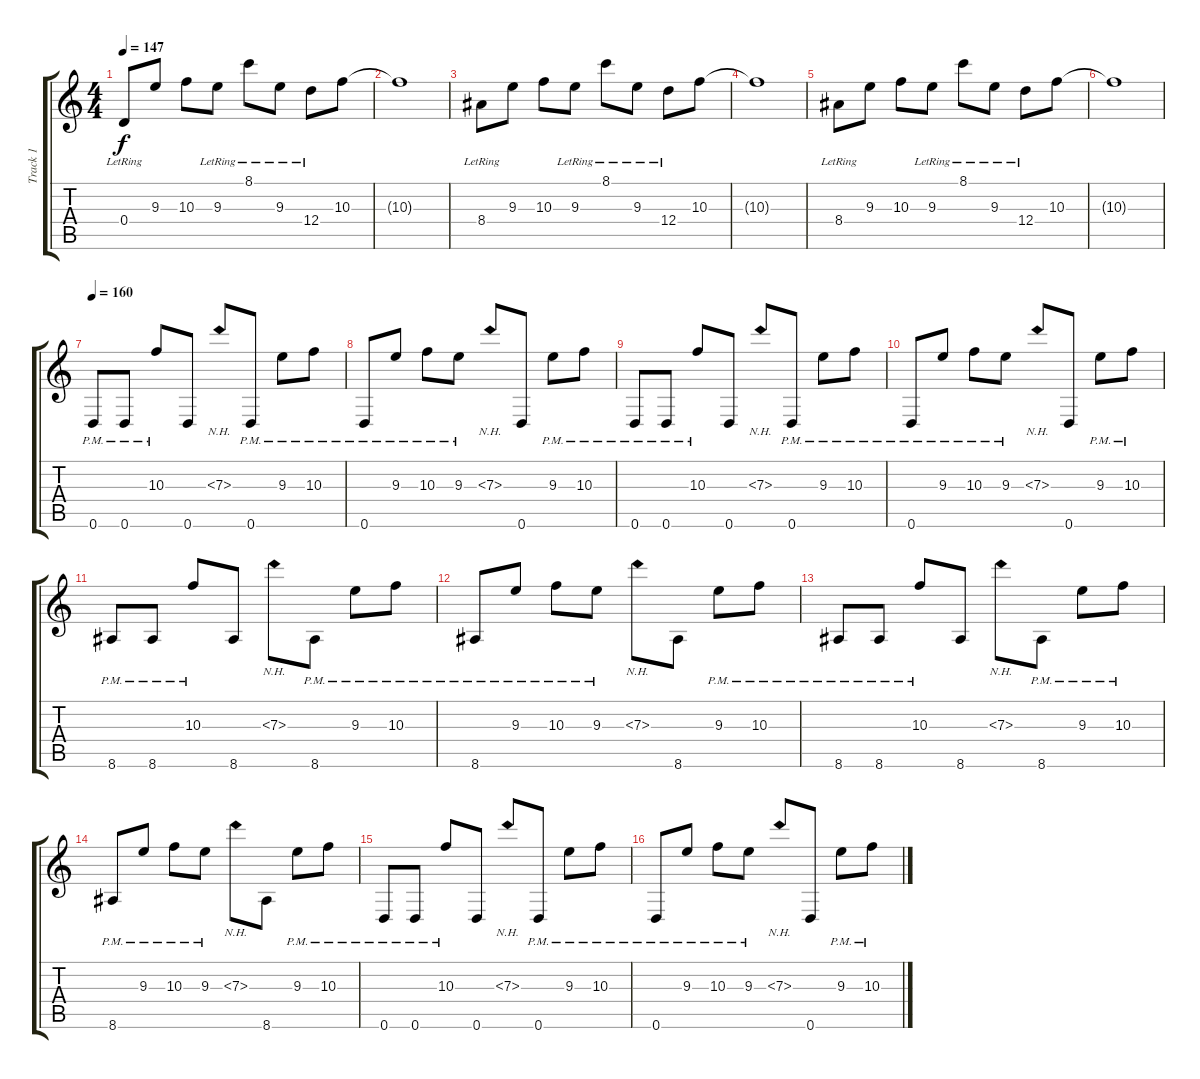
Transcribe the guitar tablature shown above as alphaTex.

\track ("Track 1" "Track 1") {instrument distortionguitar}
\staff {score tabs}
\tuning (E4 B3 G3 D3 A2 D2) {hide}
\ts (4 4)
\tempo 147
\clef g2
\ks c
0.4{lr}.8{dy f} 9.3.8 10.3.8 9.3{lr}.8 8.1{lr}.8 9.3{lr}.8 12.4{lr}.8 10.3.8 |
10.3{t}.1 |
8.4{lr}.8 9.3.8 10.3.8 9.3{lr}.8 8.1{lr}.8 9.3{lr}.8 12.4{lr}.8 10.3.8 |
10.3{t}.1 |
8.4{lr}.8 9.3.8 10.3.8 9.3{lr}.8 8.1{lr}.8 9.3{lr}.8 12.4{lr}.8 10.3.8 |
10.3{t}.1 |
\tempo 160
0.6{pm}.8{volume 16 balance 0 instrument distortionguitar} 0.6{pm}.8 10.3{pm}.8 0.6.8 7.3{nh}.8 0.6{pm}.8 9.3{pm}.8 10.3{pm}.8 |
0.6{pm}.8 9.3{pm}.8 10.3{pm}.8 9.3{pm}.8 7.3{nh}.8 0.6.8 9.3{pm}.8 10.3{pm}.8 |
0.6{pm}.8 0.6{pm}.8 10.3{pm}.8 0.6.8 7.3{nh}.8 0.6{pm}.8 9.3{pm}.8 10.3{pm}.8 |
0.6{pm}.8 9.3{pm}.8 10.3{pm}.8 9.3{pm}.8 7.3{nh}.8 0.6.8 9.3{pm}.8 10.3{pm}.8 |
8.6{pm}.8 8.6{pm}.8 10.3{pm}.8 8.6.8 7.3{nh}.8 8.6{pm}.8 9.3{pm}.8 10.3{pm}.8 |
8.6{pm}.8 9.3{pm}.8 10.3{pm}.8 9.3{pm}.8 7.3{nh}.8 8.6.8 9.3{pm}.8 10.3{pm}.8 |
8.6{pm}.8 8.6{pm}.8 10.3{pm}.8 8.6.8 7.3{nh}.8 8.6{pm}.8 9.3{pm}.8 10.3{pm}.8 |
8.6{pm}.8 9.3{pm}.8 10.3{pm}.8 9.3{pm}.8 7.3{nh}.8 8.6.8 9.3{pm}.8 10.3{pm}.8 |
0.6{pm}.8 0.6{pm}.8 10.3{pm}.8 0.6.8 7.3{nh}.8 0.6{pm}.8 9.3{pm}.8 10.3{pm}.8 |
0.6{pm}.8 9.3{pm}.8 10.3{pm}.8 9.3{pm}.8 7.3{nh}.8 0.6.8 9.3{pm}.8 10.3{pm}.8
